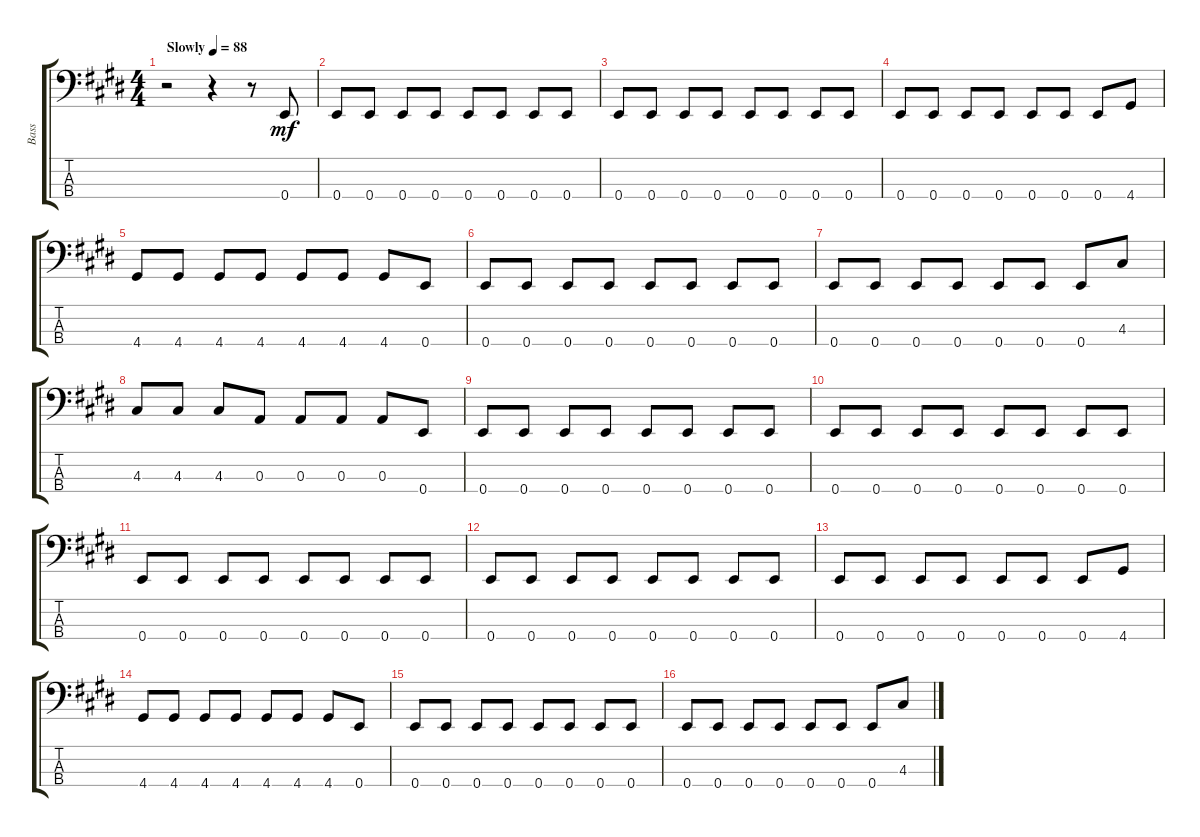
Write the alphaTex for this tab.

\track ("Bass" "Bass") {instrument electricbassfinger}
\staff {score tabs}
\tuning (G2 D2 A1 E1) {hide}
\ts (4 4)
\tempo (88 "Slowly")
\clef f4
\ks e
r.2{dy mf instrument electricbassfinger} r.4 r.8 0.4.8 |
0.4.8 0.4.8 0.4.8 0.4.8 0.4.8 0.4.8 0.4.8 0.4.8 |
0.4.8 0.4.8 0.4.8 0.4.8 0.4.8 0.4.8 0.4.8 0.4.8 |
0.4.8 0.4.8 0.4.8 0.4.8 0.4.8 0.4.8 0.4.8 4.4.8 |
4.4.8 4.4.8 4.4.8 4.4.8 4.4.8 4.4.8 4.4.8 0.4.8 |
0.4.8 0.4.8 0.4.8 0.4.8 0.4.8 0.4.8 0.4.8 0.4.8 |
0.4.8 0.4.8 0.4.8 0.4.8 0.4.8 0.4.8 0.4.8 4.3.8 |
4.3.8 4.3.8 4.3.8 0.3.8 0.3.8 0.3.8 0.3.8 0.4.8 |
0.4.8 0.4.8 0.4.8 0.4.8 0.4.8 0.4.8 0.4.8 0.4.8 |
0.4.8 0.4.8 0.4.8 0.4.8 0.4.8 0.4.8 0.4.8 0.4.8 |
0.4.8 0.4.8 0.4.8 0.4.8 0.4.8 0.4.8 0.4.8 0.4.8 |
0.4.8 0.4.8 0.4.8 0.4.8 0.4.8 0.4.8 0.4.8 0.4.8 |
0.4.8 0.4.8 0.4.8 0.4.8 0.4.8 0.4.8 0.4.8 4.4.8 |
4.4.8 4.4.8 4.4.8 4.4.8 4.4.8 4.4.8 4.4.8 0.4.8 |
0.4.8 0.4.8 0.4.8 0.4.8 0.4.8 0.4.8 0.4.8 0.4.8 |
0.4.8 0.4.8 0.4.8 0.4.8 0.4.8 0.4.8 0.4.8 4.3.8
